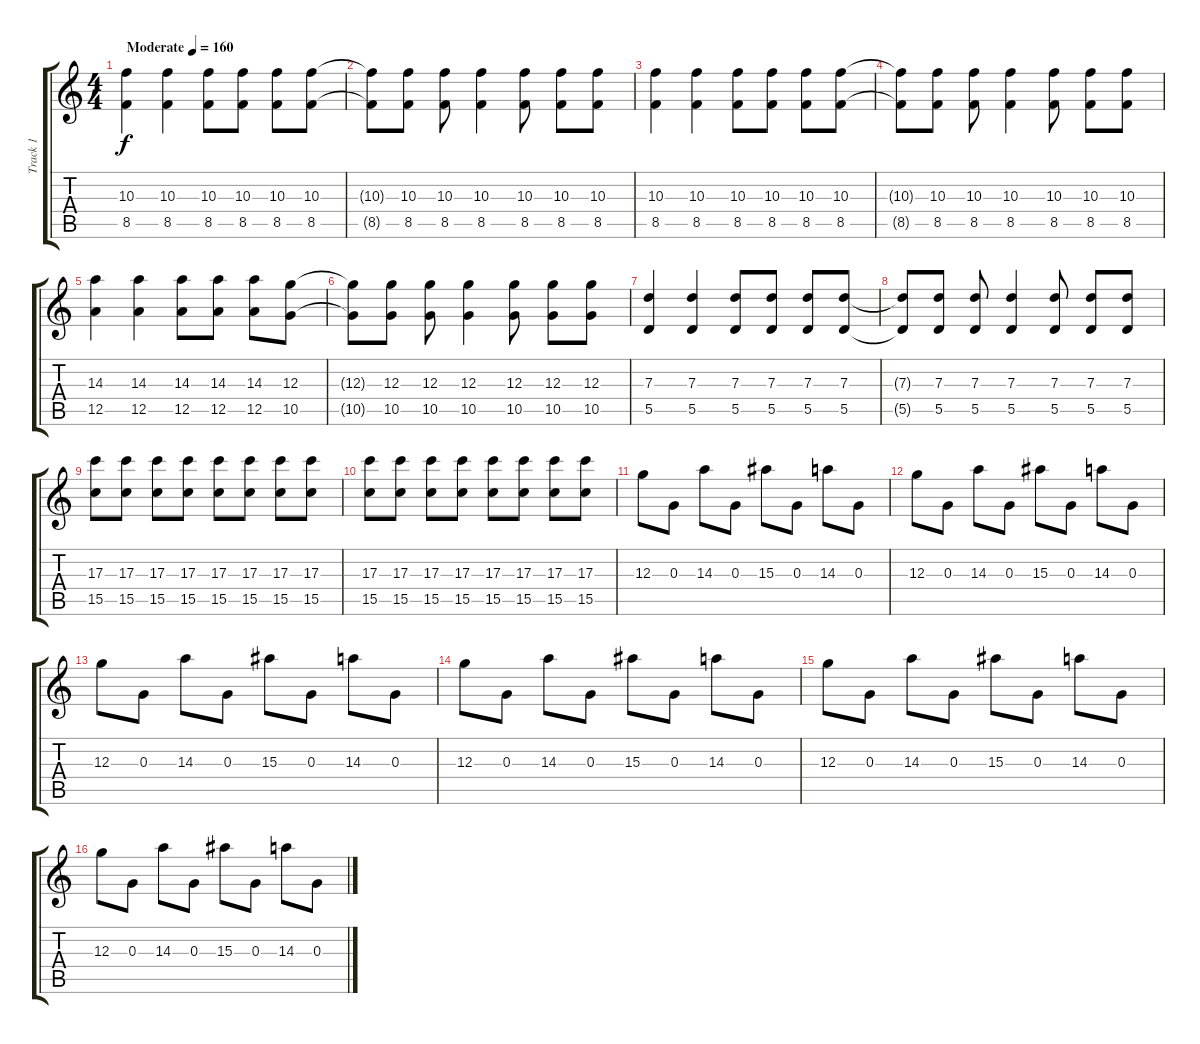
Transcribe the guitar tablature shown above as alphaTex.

\track ("Track 1" "Track 1") {instrument distortionguitar}
\staff {score tabs}
\tuning (E4 B3 G3 D3 A2 D2) {hide}
\ts (4 4)
\tempo (160 "Moderate")
\clef g2
\ks c
(10.3 8.5).4{dy f instrument distortionguitar} (10.3 8.5).4 (10.3 8.5).8 (10.3 8.5).8 (10.3 8.5).8 (10.3 8.5).8 |
(10.3{t} 8.5{t}).8 (10.3 8.5).8 (10.3 8.5).8 (10.3 8.5).4 (10.3 8.5).8 (10.3 8.5).8 (10.3 8.5).8 |
(10.3 8.5).4 (10.3 8.5).4 (10.3 8.5).8 (10.3 8.5).8 (10.3 8.5).8 (10.3 8.5).8 |
(10.3{t} 8.5{t}).8 (10.3 8.5).8 (10.3 8.5).8 (10.3 8.5).4 (10.3 8.5).8 (10.3 8.5).8 (10.3 8.5).8 |
(14.3 12.5).4 (14.3 12.5).4 (14.3 12.5).8 (14.3 12.5).8 (14.3 12.5).8 (12.3 10.5).8 |
(12.3{t} 10.5{t}).8 (12.3 10.5).8 (12.3 10.5).8 (12.3 10.5).4 (12.3 10.5).8 (12.3 10.5).8 (12.3 10.5).8 |
(7.3 5.5).4 (7.3 5.5).4 (7.3 5.5).8 (7.3 5.5).8 (7.3 5.5).8 (7.3 5.5).8 |
(7.3{t} 5.5{t}).8 (7.3 5.5).8 (7.3 5.5).8 (7.3 5.5).4 (7.3 5.5).8 (7.3 5.5).8 (7.3 5.5).8 |
(17.3 15.5).8 (17.3 15.5).8 (17.3 15.5).8 (17.3 15.5).8 (17.3 15.5).8 (17.3 15.5).8 (17.3 15.5).8 (17.3 15.5).8 |
(17.3 15.5).8 (17.3 15.5).8 (17.3 15.5).8 (17.3 15.5).8 (17.3 15.5).8 (17.3 15.5).8 (17.3 15.5).8 (17.3 15.5).8 |
12.3.8 0.3.8 14.3.8 0.3.8 15.3.8 0.3.8 14.3.8 0.3.8 |
12.3.8 0.3.8 14.3.8 0.3.8 15.3.8 0.3.8 14.3.8 0.3.8 |
12.3.8 0.3.8 14.3.8 0.3.8 15.3.8 0.3.8 14.3.8 0.3.8 |
12.3.8 0.3.8 14.3.8 0.3.8 15.3.8 0.3.8 14.3.8 0.3.8 |
12.3.8 0.3.8 14.3.8 0.3.8 15.3.8 0.3.8 14.3.8 0.3.8 |
12.3.8 0.3.8 14.3.8 0.3.8 15.3.8 0.3.8 14.3.8 0.3.8
